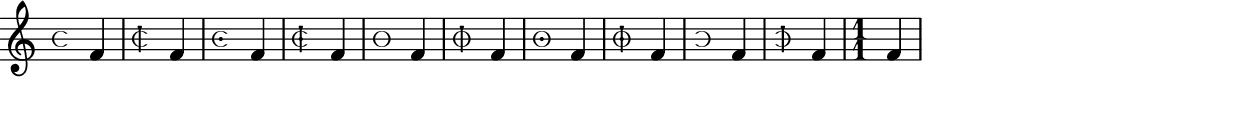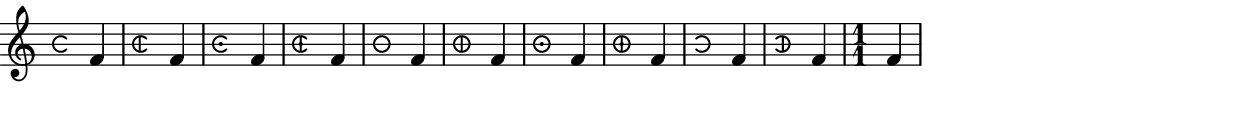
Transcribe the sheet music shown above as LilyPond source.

%% Generated by lilypond-book
%% Options: [exampleindent=10.16\mm,indent=0\mm,line-width=160\mm]
\include "lilypond-book-preamble.ly"


% ****************************************************************
% Start cut-&-pastable-section
% ****************************************************************



\paper {
  indent = 0\mm
  line-width = 160\mm
  % offset the left padding, also add 1mm as lilypond creates cropped
  % images with a little space on the right
  line-width = #(- line-width (* mm  3.000000) (* mm 1))
}

\layout {
  
}





% ****************************************************************
% ly snippet:
% ****************************************************************
\sourcefilename "/home/gub/NewGub/gub/target/linux-x86/src/lilypond-git.sv.gnu.org--lilypond.git-release-unstable/input/regression/time-signature-mensural.ly"
\sourcefileline 0
\version "2.19.21"

\header {
  texidoc = "This test covers the mensural and neomensural time signature styles."
}

% N.B. It's strange that these warnings are doubled.
#(ly:expect-warning "Cannot find glyph timesig.mensural11")
#(ly:expect-warning "Cannot find glyph timesig.mensural11")
#(ly:expect-warning "Cannot find glyph timesig.neomensural11")
#(ly:expect-warning "Cannot find glyph timesig.neomensural11")

\layout { indent = 0 }

testMusic = \relative {
    \time 4/4 \partial 4 f'4
    \time 2/2 \partial 4 f4
    \time 6/4 \partial 4 f4
    \time 6/8 \partial 4 f4
    \time 3/2 \partial 4 f4
    \time 3/4 \partial 4 f4
    \time 9/4 \partial 4 f4
    \time 9/8 \partial 4 f4
    \time 4/8 \partial 4 f4
    \time 2/4 \partial 4 f4
    \time 1/1 \partial 4 f4
}

\new Staff {
    \override Staff.TimeSignature.break-visibility = ##(#f #t #t)
    \override Staff.TimeSignature.style = #'mensural
    \testMusic \break
    \override Staff.TimeSignature.style = #'neomensural
    \testMusic \break
}



% ****************************************************************
% end ly snippet
% ****************************************************************
